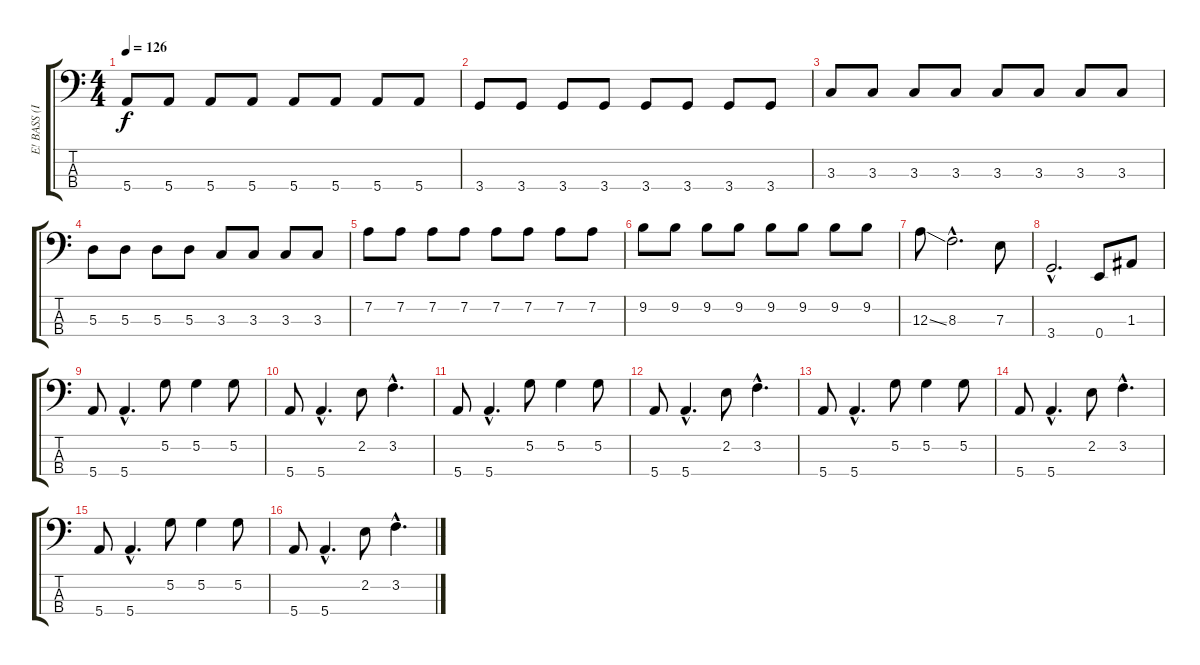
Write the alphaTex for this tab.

\track ("E! BASS (In the name of David E)" "E! BASS (I") {instrument electricbassfinger}
\staff {score tabs}
\tuning (G2 D2 A1 E1) {hide}
\ts (4 4)
\tempo 126
\clef f4
\ks c
5.4.8{dy f} 5.4.8 5.4.8 5.4.8 5.4.8 5.4.8 5.4.8 5.4.8 |
3.4.8 3.4.8 3.4.8 3.4.8 3.4.8 3.4.8 3.4.8 3.4.8 |
3.3.8 3.3.8 3.3.8 3.3.8 3.3.8 3.3.8 3.3.8 3.3.8 |
5.3.8 5.3.8 5.3.8 5.3.8 3.3.8 3.3.8 3.3.8 3.3.8 |
7.2.8 7.2.8 7.2.8 7.2.8 7.2.8 7.2.8 7.2.8 7.2.8 |
9.2.8 9.2.8 9.2.8 9.2.8 9.2.8 9.2.8 9.2.8 9.2.8 |
12.3{ss}.8 8.3{hac}.2{d} 7.3.8 |
3.4{hac}.2{d} 0.4.8 1.3.8 |
5.4.8 5.4{hac}.4{d} 5.2.8 5.2.4 5.2.8 |
5.4.8 5.4{hac}.4{d} 2.2.8 3.2{hac}.4{d} |
5.4.8 5.4{hac}.4{d} 5.2.8 5.2.4 5.2.8 |
5.4.8 5.4{hac}.4{d} 2.2.8 3.2{hac}.4{d} |
5.4.8 5.4{hac}.4{d} 5.2.8 5.2.4 5.2.8 |
5.4.8 5.4{hac}.4{d} 2.2.8 3.2{hac}.4{d} |
5.4.8 5.4{hac}.4{d} 5.2.8 5.2.4 5.2.8 |
5.4.8 5.4{hac}.4{d} 2.2.8 3.2{hac}.4{d}
